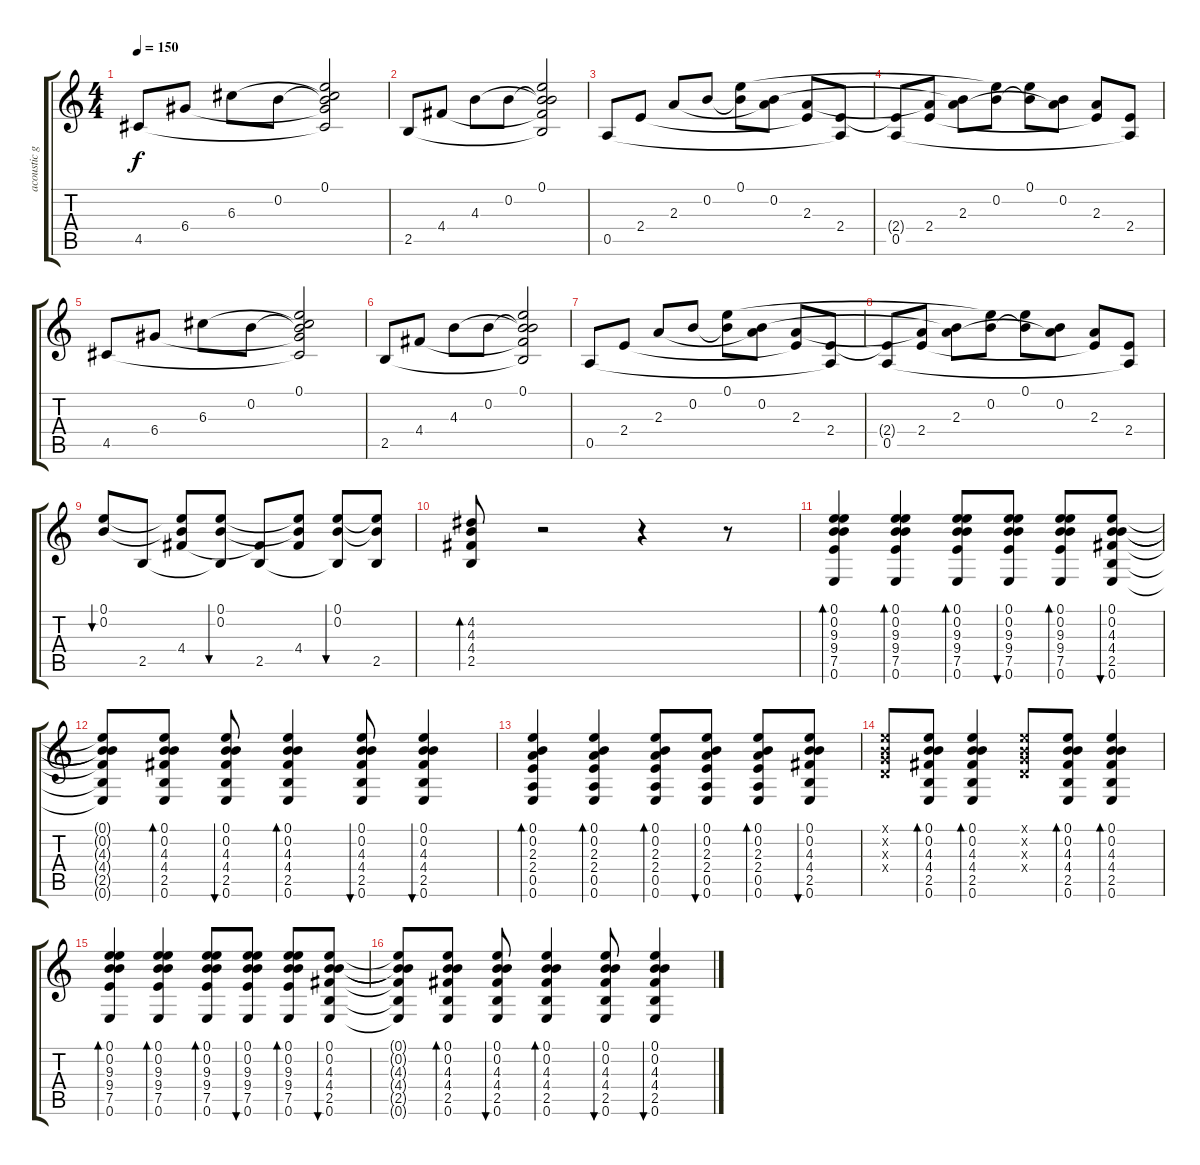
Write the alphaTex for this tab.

\track ("acoustic guitar" "acoustic g") {instrument acousticguitarsteel}
\staff {score tabs}
\tuning (E4 B3 G3 D3 A2 E2) {hide}
\ts (4 4)
\tempo 150
\clef g2
\ks c
4.5.8{dy f volume 13} 6.4.8 6.3.8 0.2.8 (0.1 0.2{t} 6.3{t} 6.4{t} 4.5{t}).2 |
2.5.8 4.4.8 4.3.8 0.2.8 (0.1 0.2{t} 4.3{t} 4.4{t} 2.5{t}).2 |
0.5.8 2.4.8 2.3.8 0.2.8 (0.1 0.2{t}).8 (0.2 2.3{t}).8 (2.3 2.4{t}).8 (2.4 0.5{t}).8 |
(2.4{t} 0.5).8 (2.3{t} 2.4).8 (0.2{t} 2.3).8 (0.1{t} 0.2).8 (0.1 0.2{t}).8 (0.2 2.3{t}).8 (2.3 2.4{t}).8 (2.4 0.5{t}).8 |
4.5.8{volume 13} 6.4.8 6.3.8 0.2.8 (0.1 0.2{t} 6.3{t} 6.4{t} 4.5{t}).2 |
2.5.8 4.4.8 4.3.8 0.2.8 (0.1 0.2{t} 4.3{t} 4.4{t} 2.5{t}).2 |
0.5.8 2.4.8 2.3.8 0.2.8 (0.1 0.2{t}).8 (0.2 2.3{t}).8 (2.3 2.4{t}).8 (2.4 0.5{t}).8 |
(2.4{t} 0.5).8 (2.3{t} 2.4).8 (0.2{t} 2.3).8 (0.1{t} 0.2).8 (0.1 0.2{t}).8 (0.2 2.3{t}).8 (2.3 2.4{t}).8 (2.4 0.5{t}).8 |
(0.1 0.2).8{bu 60} 2.5.8 (0.1{t} 0.2{t} 4.4).8 (0.1 0.2 2.5{t}).8{bu 60} (4.4{t} 2.5).8 (0.1{t} 0.2{t} 4.4).8 (0.1 0.2 2.5{t}).8{bu 60} (0.1{t} 0.2{t} 2.5).8 |
(4.2 4.3 4.4 2.5).8{bd 60} r.2 r.4 r.8 |
(0.1 0.2 9.3 9.4 7.5 0.6).4{bd 60} (0.1 0.2 9.3 9.4 7.5 0.6).4{bd 60} (0.1 0.2 9.3 9.4 7.5 0.6).8{bd 60} (0.1 0.2 9.3 9.4 7.5 0.6).8{bu 60} (0.1 0.2 9.3 9.4 7.5 0.6).8{bd 60} (0.1 0.2 4.3 4.4 2.5 0.6).8{bu 60} |
(0.1{t} 0.2{t} 4.3{t} 4.4{t} 2.5{t} 0.6{t}).8 (0.1 0.2 4.3 4.4 2.5 0.6).8{bd 60} (0.1 0.2 4.3 4.4 2.5 0.6).8{bu 60} (0.1 0.2 4.3 4.4 2.5 0.6).4{bd 60} (0.1 0.2 4.3 4.4 2.5 0.6).8{bu 60} (0.1 0.2 4.3 4.4 2.5 0.6).4{bu 60} |
(0.1 0.2 2.3 2.4 0.5 0.6).4{bd 60} (0.1 0.2 2.3 2.4 0.5 0.6).4{bd 60} (0.1 0.2 2.3 2.4 0.5 0.6).8{bd 60} (0.1 0.2 2.3 2.4 0.5 0.6).8{bu 60} (0.1 0.2 2.3 2.4 0.5 0.6).8{bd 60} (0.1 0.2 4.3 4.4 2.5 0.6).8{bu 60} |
(0.1{x} 0.2{x} 0.3{x} 0.4{x}).8 (0.1 0.2 4.3 4.4 2.5 0.6).8{bd 30} (0.1 0.2 4.3 4.4 2.5 0.6).4{bd 30} (0.1{x} 0.2{x} 0.3{x} 0.4{x}).8 (0.1 0.2 4.3 4.4 2.5 0.6).8{bd 30} (0.1 0.2 4.3 4.4 2.5 0.6).4{bd 30} |
(0.1 0.2 9.3 9.4 7.5 0.6).4{bd 60} (0.1 0.2 9.3 9.4 7.5 0.6).4{bd 60} (0.1 0.2 9.3 9.4 7.5 0.6).8{bd 60} (0.1 0.2 9.3 9.4 7.5 0.6).8{bu 60} (0.1 0.2 9.3 9.4 7.5 0.6).8{bd 60} (0.1 0.2 4.3 4.4 2.5 0.6).8{bu 60} |
(0.1{t} 0.2{t} 4.3{t} 4.4{t} 2.5{t} 0.6{t}).8 (0.1 0.2 4.3 4.4 2.5 0.6).8{bd 60} (0.1 0.2 4.3 4.4 2.5 0.6).8{bu 60} (0.1 0.2 4.3 4.4 2.5 0.6).4{bd 60} (0.1 0.2 4.3 4.4 2.5 0.6).8{bu 60} (0.1 0.2 4.3 4.4 2.5 0.6).4{bu 60}
